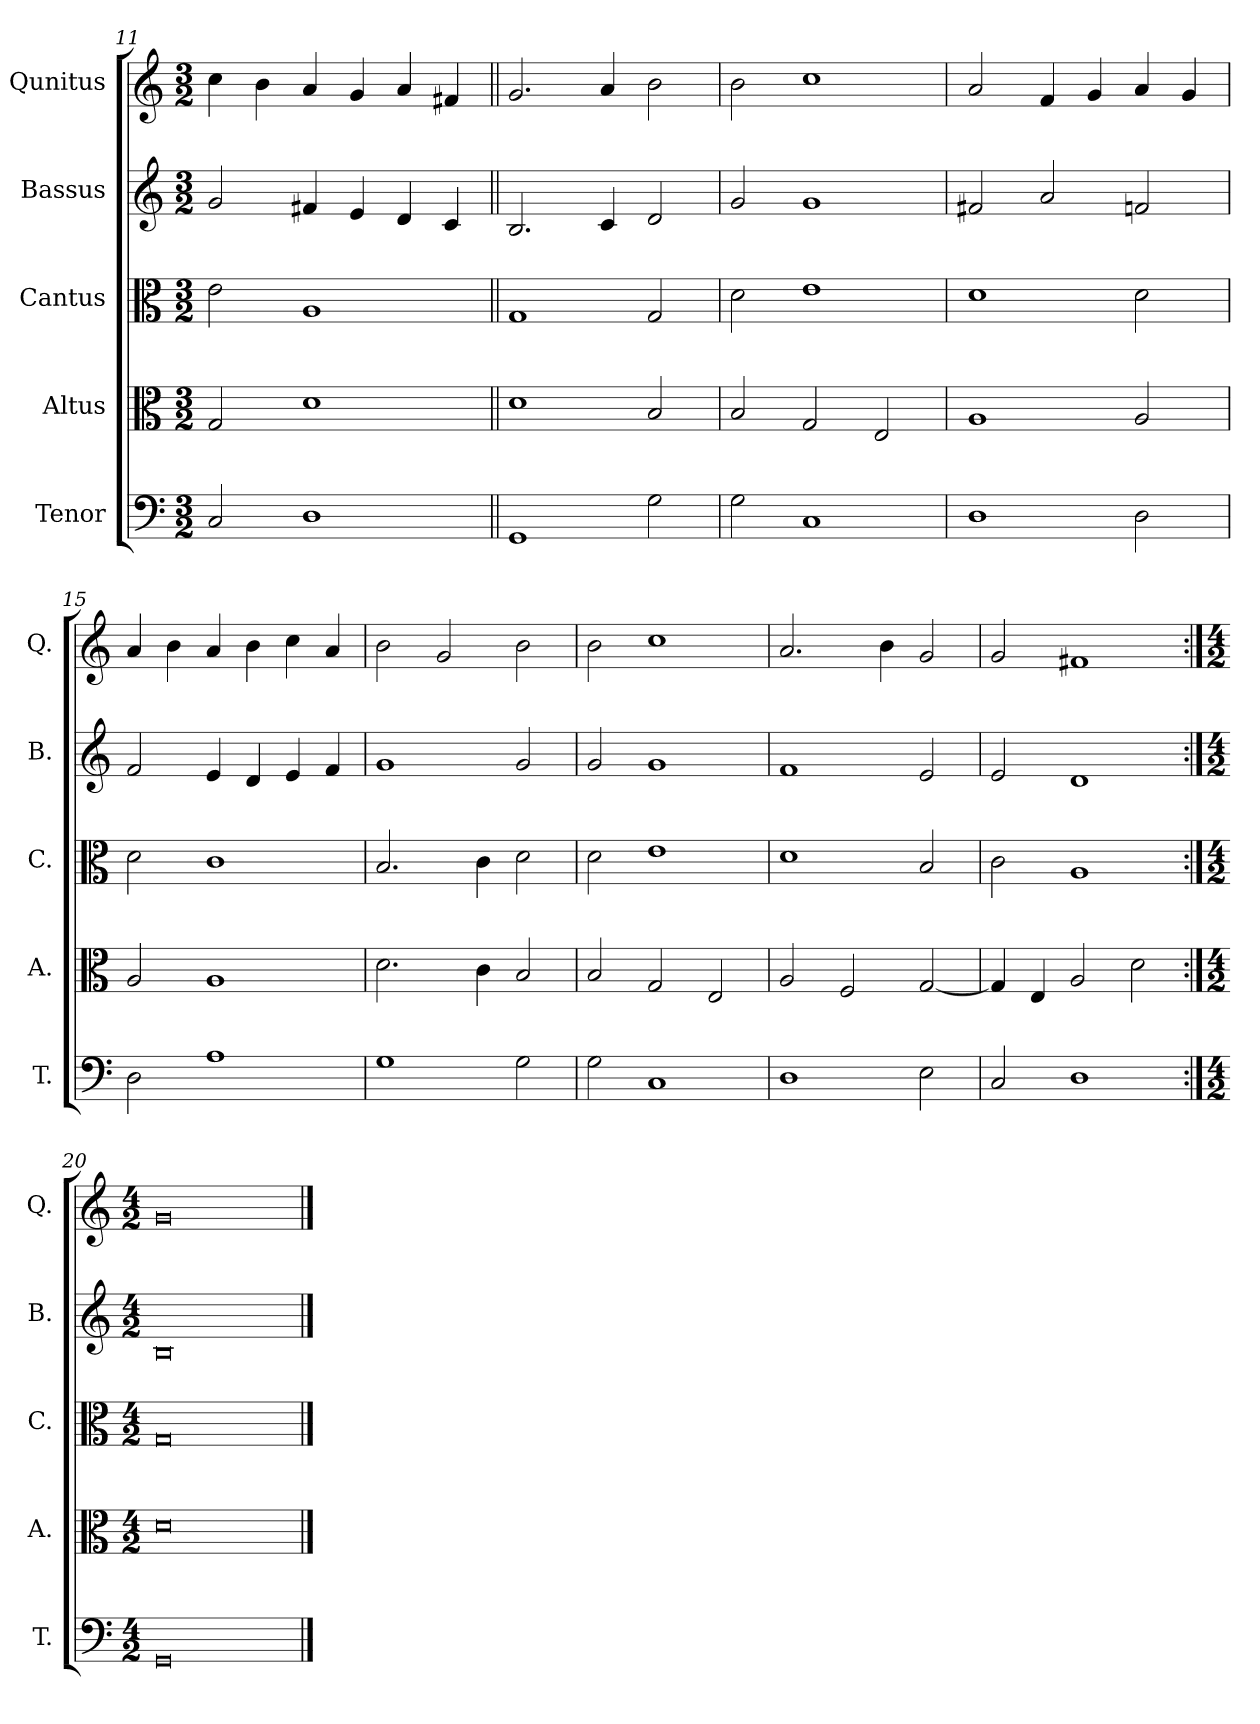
**kern	**kern	**kern	**kern	**kern
*part5	*part4	*part3	*part2	*part1
*staff5	*staff4	*staff3	*staff2	*staff1
*I"Tenor	*I"Altus	*I"Cantus	*I"Bassus	*I"Qunitus
*I'T.	*I'A.	*I'C.	*I'B.	*I'Q.
!!LO:PB:g=z
*clefF4	*clefC3	*clefC3	*clefG2	*clefG2
*k[]	*k[]	*k[]	*k[]	*k[]
*C:	*C:	*C:	*C:	*C:
*M3/2	*M3/2	*M3/2	*M3/2	*M3/2
=11	=11	=11	=11	=11
2C/	2G/	2e\	2g/	4cc\
.	.	.	.	4b\
1D\	1d\	1A/	4f#X/	4a/
.	.	.	4e/	4g/
.	.	.	4d/	4a/
.	.	.	4c/	4f#X/
=12||	=12||	=12||	=12||	=12||
1GG/	1d\	1G/	2.B/	2.g/
.	.	.	4c/	4a/
2G\	2B/	2G/	2d/	2b\
=13	=13	=13	=13	=13
2G\	2B/	2d\	2g/	2b\
1C/	2G/	1e\	1g/	1cc\
.	2E/	.	.	.
=14	=14	=14	=14	=14
1D\	1A/	1d\	2f#X/	2a/
.	.	.	2a/	4f/
.	.	.	.	4g/
2D\	2A/	2d\	2fn/	4a/
.	.	.	.	4g/
!!LO:LB:g=z
=15	=15	=15	=15	=15
2D\	2A/	2d\	2f/	4a/
.	.	.	.	4b\
1A\	1A/	1c\	4e/	4a/
.	.	.	4d/	4b\
.	.	.	4e/	4cc\
.	.	.	4f/	4a/
=16	=16	=16	=16	=16
1G\	2.d\	2.B/	1g/	2b\
.	.	.	.	2g/
.	4c\	4c\	.	.
2G\	2B/	2d\	2g/	2b\
=17	=17	=17	=17	=17
2G\	2B/	2d\	2g/	2b\
1C/	2G/	1e\	1g/	1cc\
.	2E/	.	.	.
!!LO:PB:g=z
=18	=18	=18	=18	=18
1D\	2A/	1d\	1f/	2.a/
.	2F/	.	.	.
.	.	.	.	4b\
2E\	[2G/	2B/	2e/	2g/
=19	=19	=19	=19	=19
2C/	4G/]	2c\	2e/	2g/
.	4E/	.	.	.
1D\	2A/	1A/	1d/	1f#X/
.	2d\	.	.	.
=20:|!	=20:|!	=20:|!	=20:|!	=20:|!
*M4/2	*M4/2	*M4/2	*M4/2	*M4/2
0GG/	0d\	0G/	0B/	0g/
==	==	==	==	==
*-	*-	*-	*-	*-
